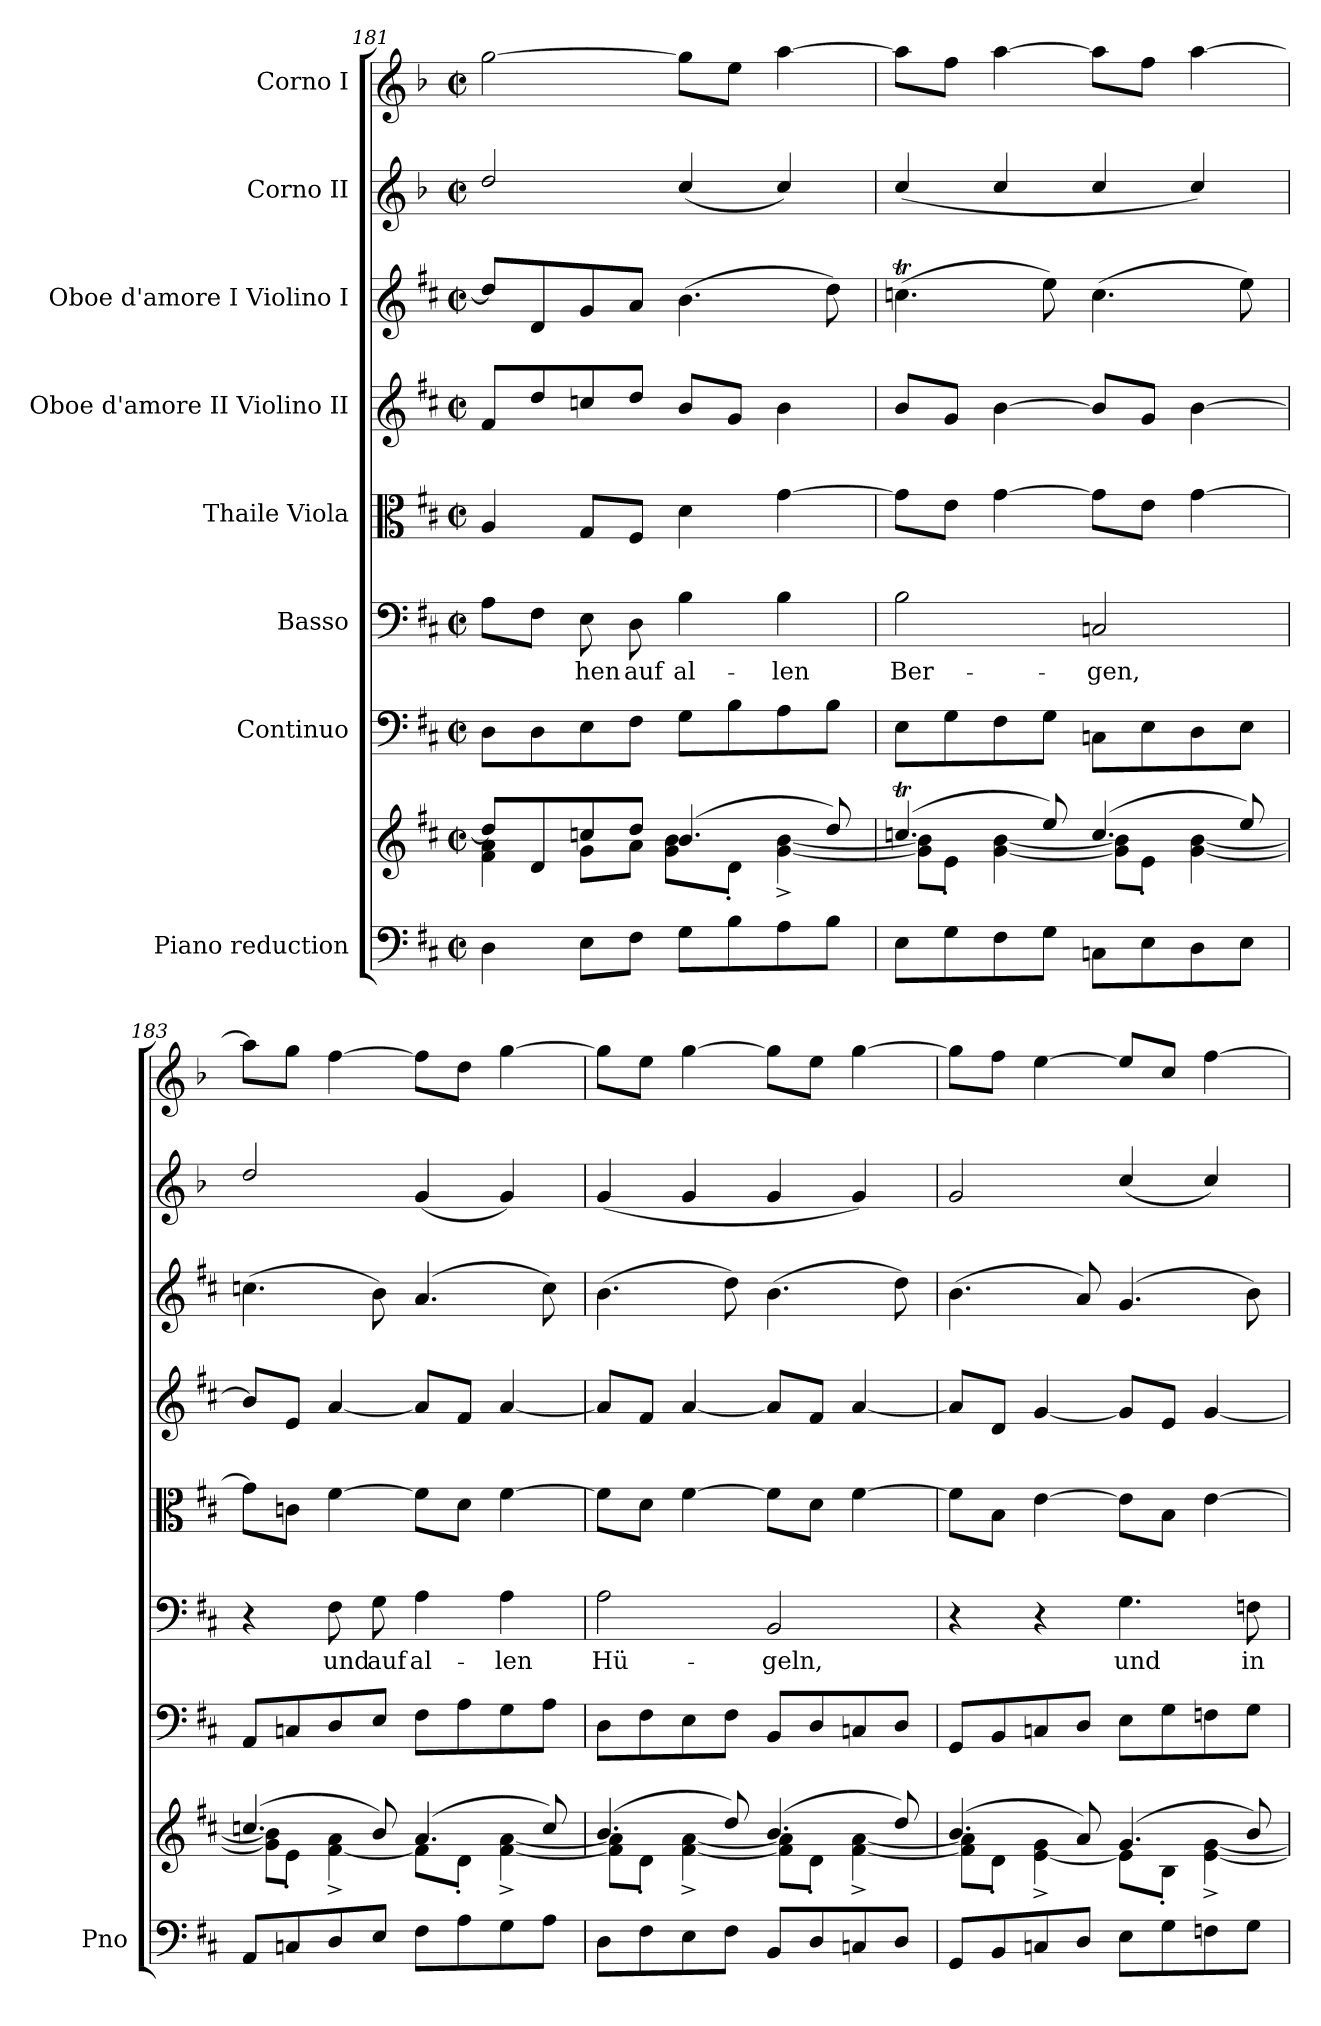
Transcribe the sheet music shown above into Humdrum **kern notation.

**kern	**kern	**kern	**kern	**text	**kern	**kern	**kern	**kern	**kern
*part8	*part8	*part7	*part6	*part6	*part5	*part4	*part3	*part2	*part1
*staff9	*staff8	*staff7	*staff6	*staff6	*staff5	*staff4	*staff3	*staff2	*staff1
*I"Piano reduction	*	*I"Continuo	*I"Basso	*	*I"Thaile Viola	*I"Oboe d'amore II Violino II	*I"Oboe d'amore I Violino I	*I"Corno II	*I"Corno I
*I'Pno	*	*	*	*	*	*	*	*	*
*clefF4	*clefG2	*clefF4	*clefF4	*	*clefC3	*clefG2	*clefG2	*clefG2	*clefG2
*	*	*	*	*	*	*	*	*ITrd3c5	*ITrd3c5
*k[f#c#]	*k[f#c#]	*k[f#c#]	*k[f#c#]	*	*k[f#c#]	*k[f#c#]	*k[f#c#]	*k[]	*k[]
*M2/2	*M2/2	*M2/2	*M2/2	*	*M2/2	*M2/2	*M2/2	*M2/2	*M2/2
*met(c|)	*met(c|)	*met(c|)	*met(c|)	*	*met(c|)	*met(c|)	*met(c|)	*met(c|)	*met(c|)
=181	=181	=181	=181	=181	=181	=181	=181	=181	=181
*	*^	*	*	*	*	*	*	*	*
4D\	8dd/L]	4f#\ 4a\	8D\L	8A\L	.	4A/	8f#/L	8dd/L]	2a/	[2dd\
.	8d/	.	8D\	8F#\J	.	.	8dd/	8d/	.	.
!	!	!	!	!	!LO:LY:b	!	!	!	!	!
8E\L	8ccn/	8g\L	8E\	8E\	hen	8G/L	8ccn/	8g/	.	.
!	!	!	!	!	!LO:LY:b	!	!	!	!	!
8F#\J	8dd/J	8a\J	8F#\J	8D\	auf	8F#/J	8dd/J	8a/J	.	.
!	!	!	!	!	!LO:LY:b	!	!	!	!	!
8G\L	(4.b/	8g\ 8b\L	8G\L	4B\	al-	4d\	8b/L	(4.b\	(4g/	8dd\L]
8B\	.	8d'\J	8B\	.	.	.	8g/J	.	.	8b\J
!	!	!	!	!	!LO:LY:b	!	!	!	!	!
8A\	.	[4g\^ [4b\^	8A\	4B\	-len	[4g\	4b\	.	4g/)	[4ee\
8B\J	8dd/)	.	8B\J	.	.	.	.	8dd\)	.	.
=182	=182	=182	=182	=182	=182	=182	=182	=182	=182	=182
!	!	!	!	!	!LO:LY:b	!	!	!	!	!
8E\L	(4.ccnT/	8g\] 8b\]L	8E\L	2B\	Ber-	8g\L]	8b/L	(4.ccnT\	(4g/	8ee\L]
8G\	.	8e'\J	8G\	.	.	8e\J	8g/J	.	.	8cc\J
8F#\	.	[4g\ [4b\	8F#\	.	.	[4g\	[4b\	.	4g/	[4ee\
8G\J	8ee/)	.	8G\J	.	.	.	.	8ee\)	.	.
!	!	!	!	!	!LO:LY:b	!	!	!	!	!
8Cn\L	(4.cc/	8g\] 8b\]L	8Cn\L	2Cn/	-gen,	8g\L]	8b/L]	(4.cc\	4g/	8ee\L]
8E\	.	8e'\J	8E\	.	.	8e\J	8g/J	.	.	8cc\J
8D\	.	[4g\ [4b\	8D\	.	.	[4g\	[4b\	.	4g/)	[4ee\
8E\J	8ee/)	.	8E\J	.	.	.	.	8ee\)	.	.
=183	=183	=183	=183	=183	=183	=183	=183	=183	=183	=183
8AA/L	(4.ccn/	8g\] 8b\]L	8AA/L	4r	.	8g\L]	8b/L]	(4.ccn\	2a/	8ee\L]
8Cn/	.	8e'\J	8Cn/	.	.	8cn\J	8e/J	.	.	8dd\J
!	!	!	!	!	!LO:LY:b	!	!	!	!	!
8D/	.	[4f#\^ 4a\^	8D/	8F#\	und	[4f#\	[4a/	.	.	[4cc\
!	!	!	!	!	!LO:LY:b	!	!	!	!	!
8E/J	8b/)	.	8E/J	8G\	auf	.	.	8b\)	.	.
!	!	!	!	!	!LO:LY:b	!	!	!	!	!
8F#\L	(4.a/	8f#\L]	8F#\L	4A\	al-	8f#\L]	8a/L]	(4.a/	(4d/	8cc\L]
8A\	.	8d'\J	8A\	.	.	8d\J	8f#/J	.	.	8a\J
!	!	!	!	!	!LO:LY:b	!	!	!	!	!
8G\	.	[4f#\^ [4a\^	8G\	4A\	-len	[4f#\	[4a/	.	4d/)	[4dd\
8A\J	8cc/)	.	8A\J	.	.	.	.	8cc\)	.	.
=184	=184	=184	=184	=184	=184	=184	=184	=184	=184	=184
!	!	!	!	!	!LO:LY:b	!	!	!	!	!
8D\L	(4.b/	8f#\] 8a\]L	8D\L	2A\	Hü-	8f#\L]	8a/L]	(4.b\	(4d/	8dd\L]
8F#\	.	8d'\J	8F#\	.	.	8d\J	8f#/J	.	.	8b\J
8E\	.	[4f#\^ [4a\^	8E\	.	.	[4f#\	[4a/	.	4d/	[4dd\
8F#\J	8dd/)	.	8F#\J	.	.	.	.	8dd\)	.	.
!	!	!	!	!	!LO:LY:b	!	!	!	!	!
8BB/L	(4.b/	8f#\] 8a\]L	8BB/L	2BB/	-geln,	8f#\L]	8a/L]	(4.b\	4d/	8dd\L]
8D/	.	8d'\J	8D/	.	.	8d\J	8f#/J	.	.	8b\J
8Cn/	.	[4f#\^ [4a\^	8Cn/	.	.	[4f#\	[4a/	.	4d/)	[4dd\
8D/J	8dd/)	.	8D/J	.	.	.	.	8dd\)	.	.
!!LO:PB:g=z
=185	=185	=185	=185	=185	=185	=185	=185	=185	=185	=185
8GG/L	(4.b/	8f#\] 8a\]L	8GG/L	4r	.	8f#\L]	8a/L]	(4.b\	2d/	8dd\L]
8BB/	.	8d'\J	8BB/	.	.	8B\J	8d/J	.	.	8cc\J
8Cn/	.	[4e\^ 4g\^	8Cn/	4r	.	[4e\	[4g/	.	.	[4b\
8D/J	8a/)	.	8D/J	.	.	.	.	8a/)	.	.
!	!	!	!	!	!LO:LY:b	!	!	!	!	!
8E\L	(4.g/	8e\L]	8E\L	4.G\	und	8e\L]	8g/L]	(4.g/	(4g/	8b/L]
8G\	.	8B'\J	8G\	.	.	8B\J	8e/J	.	.	8g/J
8Fn\	.	[4e\^ [4g\^	8Fn\	.	.	[4e\	[4g/	.	4g/)	[4cc\
!	!	!	!	!	!LO:LY:b	!	!	!	!	!
8G\J	8b/)	.	8G\J	8Fn\	in	.	.	8b\)	.	.
*	*v	*v	*	*	*	*	*	*	*	*
=	=	=	=	=	=	=	=	=	=
*-	*-	*-	*-	*-	*-	*-	*-	*-	*-
